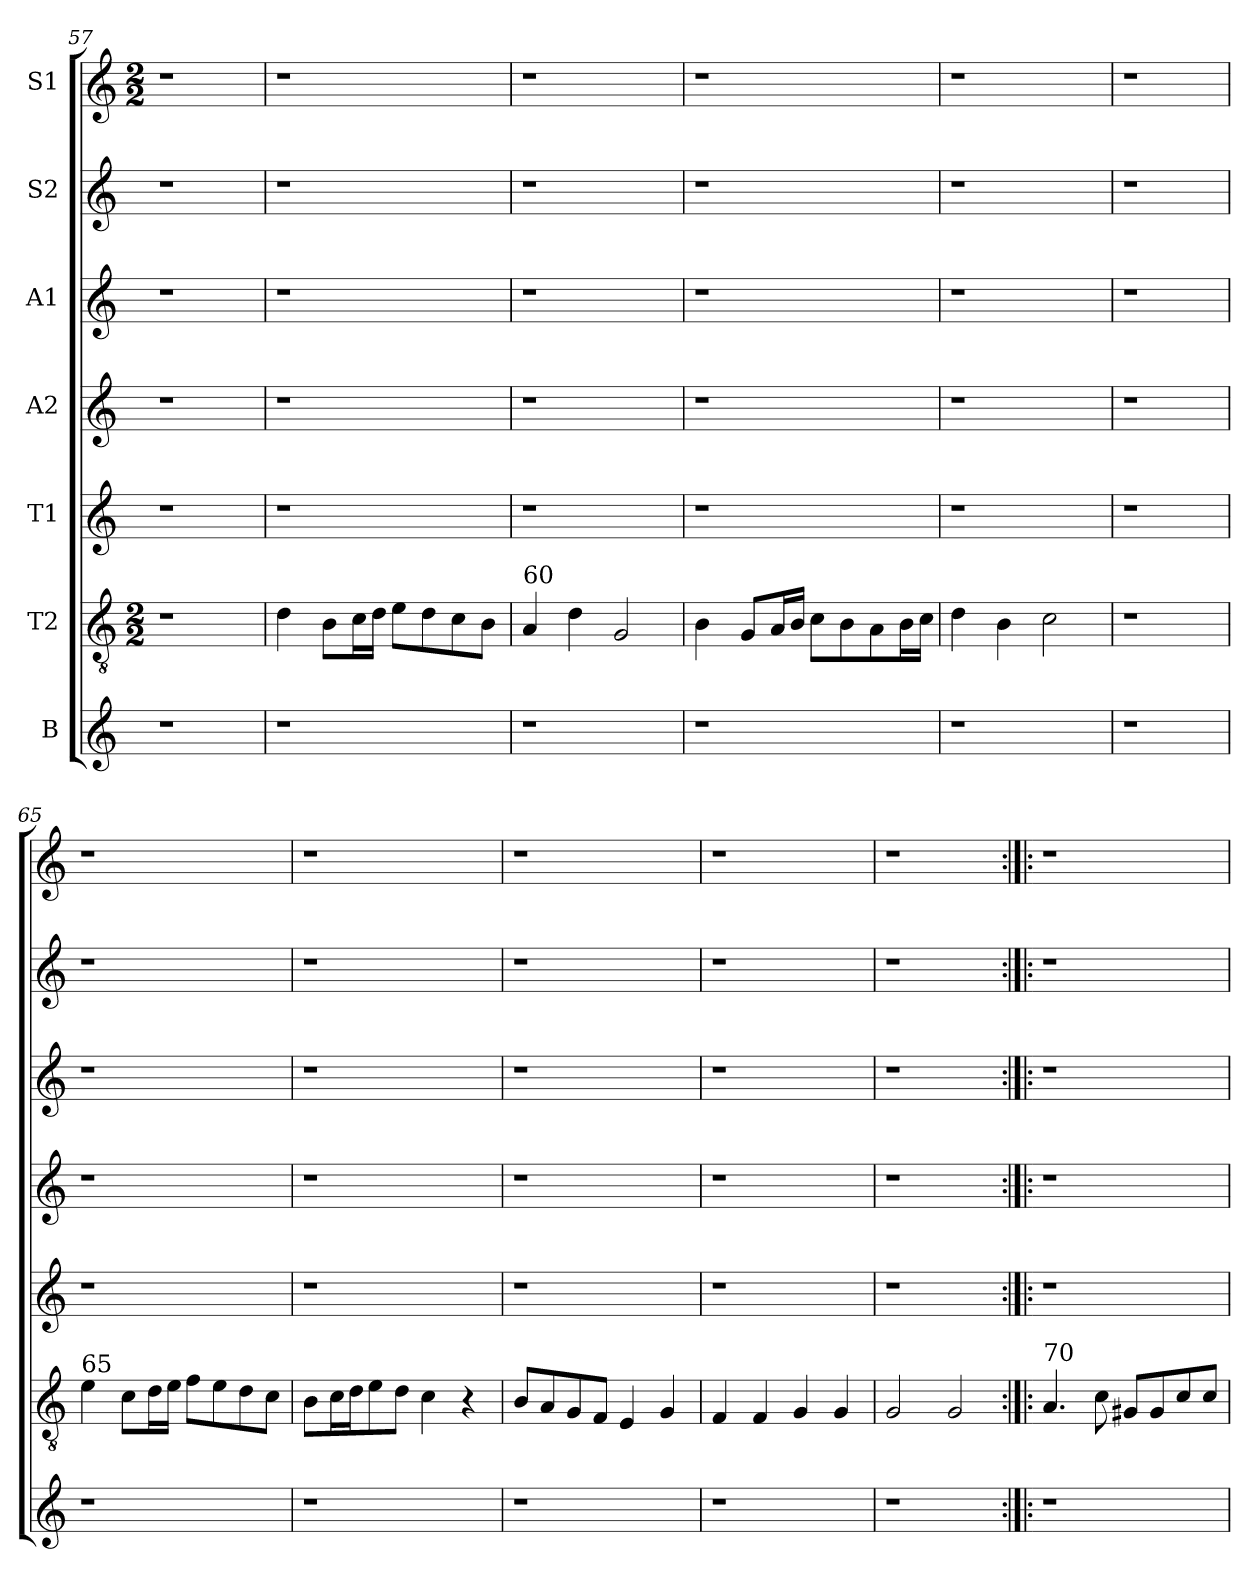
**kern	**kern	**kern	**kern	**kern	**kern	**kern
*part7	*part6	*part5	*part4	*part3	*part2	*part1
*staff7	*staff6	*staff5	*staff4	*staff3	*staff2	*staff1
*I"B	*I"T2	*I"T1	*I"A2	*I"A1	*I"S2	*I"S1
*clefG2	*clefGv2	*clefG2	*clefG2	*clefG2	*clefG2	*clefG2
*ITrd-7c-12	*ITrd-7c-12	*ITrd-7c-12	*ITrd-7c-12	*ITrd-7c-12	*ITrd-7c-12	*ITrd-7c-12
*k[]	*k[]	*k[]	*k[]	*k[]	*k[]	*k[]
*	*M2/2	*	*	*	*	*M2/2
=57	=57	=57	=57	=57	=57	=57
1r	1r	1r	1r	1r	1r	1r
=58	=58	=58	=58	=58	=58	=58
1r	1r	1r	1r	1r	1r	1r
=59	=59	=59	=59	=59	=59	=59
1r	4dd\	1r	1r	1r	1r	1r
.	8b\L	.	.	.	.	.
.	16cc\L	.	.	.	.	.
.	16dd\JJ	.	.	.	.	.
.	8ee\L	.	.	.	.	.
.	8dd\	.	.	.	.	.
.	8cc\	.	.	.	.	.
.	8b\J	.	.	.	.	.
=60	=60	=60	=60	=60	=60	=60
!	!LO:TX:a:t=60	!	!	!	!	!
1r	4a/	1r	1r	1r	1r	1r
.	4dd\	.	.	.	.	.
.	2g/	.	.	.	.	.
=61	=61	=61	=61	=61	=61	=61
1r	4b\	1r	1r	1r	1r	1r
.	8g/L	.	.	.	.	.
.	16a/L	.	.	.	.	.
.	16b/JJ	.	.	.	.	.
.	8cc\L	.	.	.	.	.
.	8b\	.	.	.	.	.
.	8a\	.	.	.	.	.
.	16b\L	.	.	.	.	.
.	16cc\JJ	.	.	.	.	.
=62	=62	=62	=62	=62	=62	=62
1r	4dd\	1r	1r	1r	1r	1r
.	4b\	.	.	.	.	.
.	2cc\	.	.	.	.	.
!!LO:PB:g=z
=63	=63	=63	=63	=63	=63	=63
1r	1r	1r	1r	1r	1r	1r
=64	=64	=64	=64	=64	=64	=64
1r	1r	1r	1r	1r	1r	1r
!!LO:LB:g=z
=65	=65	=65	=65	=65	=65	=65
!	!LO:TX:a:t=65	!	!	!	!	!
1r	4ee\	1r	1r	1r	1r	1r
.	8cc\L	.	.	.	.	.
.	16dd\L	.	.	.	.	.
.	16ee\JJ	.	.	.	.	.
.	8ff\L	.	.	.	.	.
.	8ee\	.	.	.	.	.
.	8dd\	.	.	.	.	.
.	8cc\J	.	.	.	.	.
=66	=66	=66	=66	=66	=66	=66
1r	8b\L	1r	1r	1r	1r	1r
.	16cc\L	.	.	.	.	.
.	16dd\J	.	.	.	.	.
.	8ee\	.	.	.	.	.
.	8dd\J	.	.	.	.	.
.	4cc\	.	.	.	.	.
.	4r	.	.	.	.	.
=67	=67	=67	=67	=67	=67	=67
1r	8b/L	1r	1r	1r	1r	1r
.	8a/	.	.	.	.	.
.	8g/	.	.	.	.	.
.	8f/J	.	.	.	.	.
.	4e/	.	.	.	.	.
.	4g/	.	.	.	.	.
=68	=68	=68	=68	=68	=68	=68
1r	4f/	1r	1r	1r	1r	1r
.	4f/	.	.	.	.	.
.	4g/	.	.	.	.	.
.	4g/	.	.	.	.	.
!!LO:PB:g=z
=69	=69	=69	=69	=69	=69	=69
1r	2g/	1r	1r	1r	1r	1r
.	2g/	.	.	.	.	.
=70:|!|:	=70:|!|:	=70:|!|:	=70:|!|:	=70:|!|:	=70:|!|:	=70:|!|:
!	!LO:TX:a:t=70	!	!	!	!	!
1r	4.a/	1r	1r	1r	1r	1r
.	8cc\	.	.	.	.	.
.	8g#X/L	.	.	.	.	.
.	8g#/	.	.	.	.	.
.	8cc/	.	.	.	.	.
.	8cc/J	.	.	.	.	.
=	=	=	=	=	=	=
*-	*-	*-	*-	*-	*-	*-
